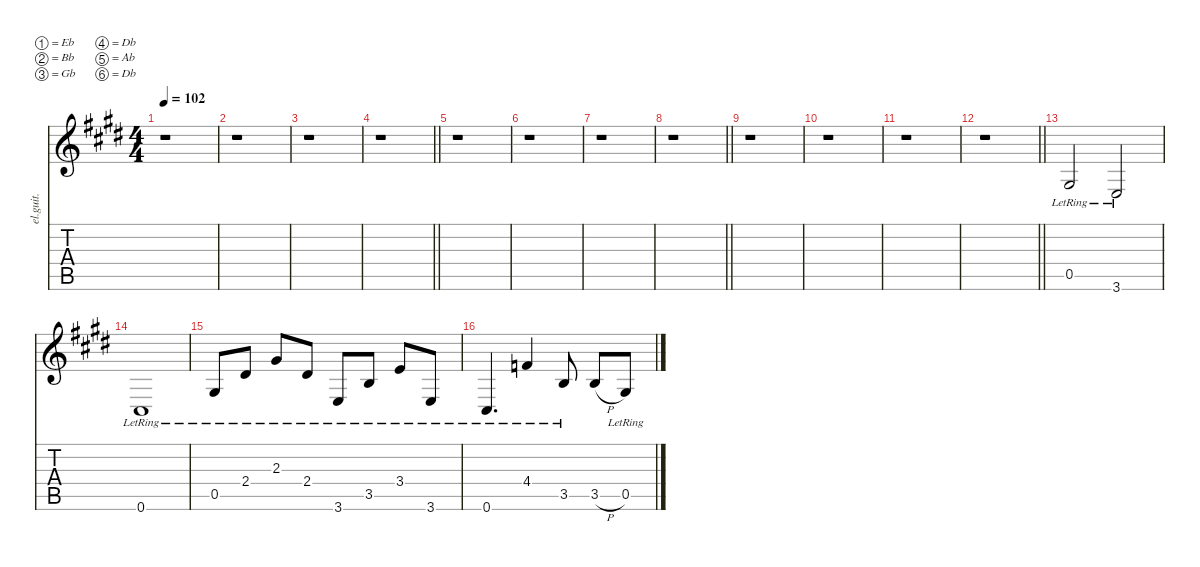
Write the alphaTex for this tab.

\defaultSystemsLayout 4
\hideDynamics
\bracketExtendMode nobrackets
\otherSystemsTrackNameOrientation horizontal
\track ("Clean" "el.guit.") {instrument electricguitarclean}
\staff {score tabs}
\tuning (Eb4 Bb3 Gb3 Db3 Ab2 Db2)
\ts (4 4)
\tempo 102
\clef g2
\ks c#minor
r.1{dy f beam Down} |
r.1{beam Down} |
r.1{beam Down} |
\barLineRight lightlight
r.1{beam Down} |
r.1{beam Down} |
r.1{beam Down} |
r.1{beam Down} |
\barLineRight lightlight
r.1{beam Down} |
r.1{beam Down} |
r.1{beam Down} |
r.1{beam Down} |
\barLineRight lightlight
r.1{beam Down} |
0.5{lr acc #}.2{beam Up} 3.6{lr acc forcenatural}.2{beam Up} |
0.6{lr acc #}.1{beam Up} |
0.5{lr acc #}.8{beam Up} 2.4{lr acc #}.8{beam Up} 2.3{lr acc #}.8{beam Up} 2.4{lr acc #}.8{beam Up} 3.6{lr acc forcenatural}.8{beam Up} 3.5{lr acc forcenatural}.8{beam Up} 3.4{lr acc forcenatural}.8{beam Up} 3.6{lr acc forcenatural}.8{beam Up} |
0.6{lr acc #}.4{d beam Up} 4.4{lr acc forcenatural}.4{beam Up} 3.5{lr acc forcenatural}.8{beam Up} 3.5{h acc forcenatural}.8{beam Up} 0.5{lr acc #}.8{beam Up}
